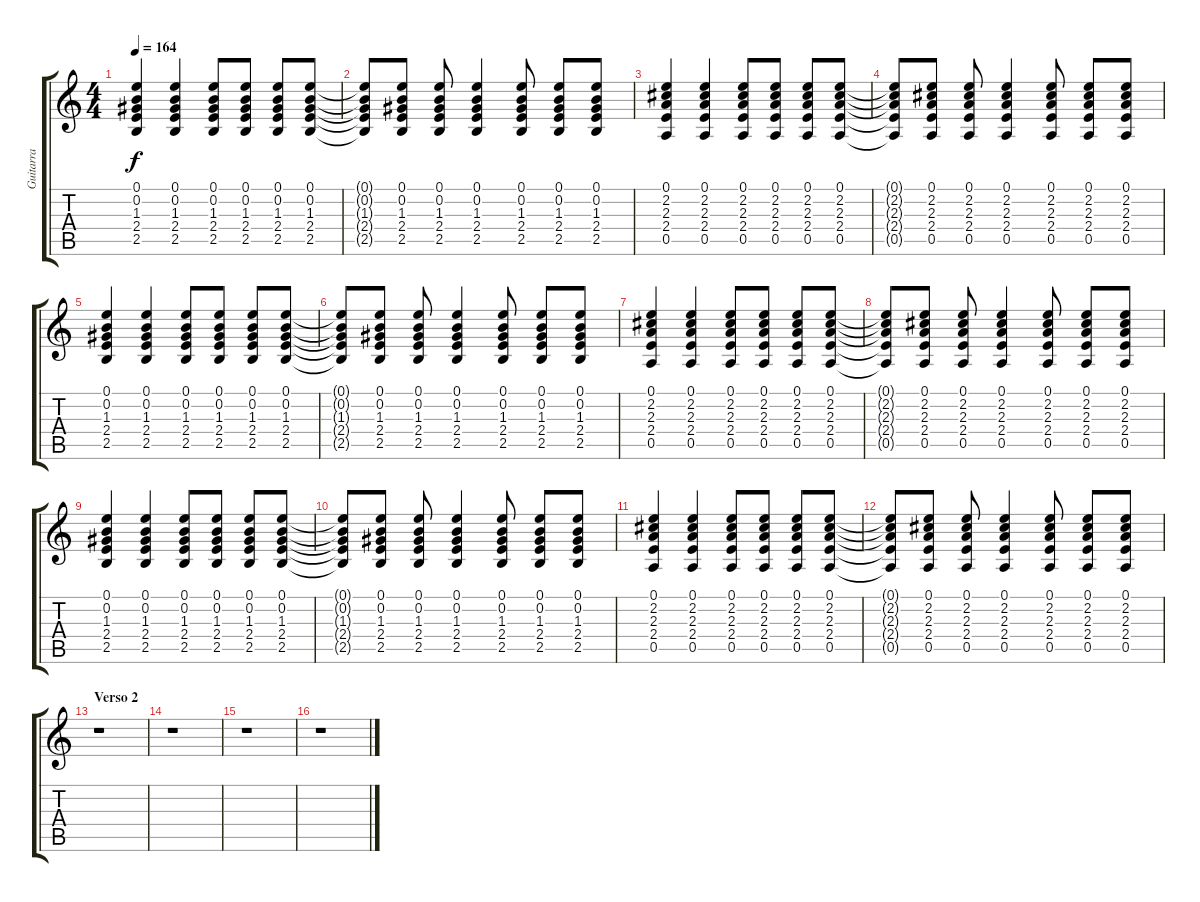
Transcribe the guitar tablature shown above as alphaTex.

\track ("Guitarra" "Guitarra") {instrument electricguitarclean}
\staff {score tabs}
\tuning (E4 B3 G3 D3 A2 E2) {hide}
\ts (4 4)
\tempo 164
\clef g2
\ks c
(0.1 0.2 1.3 2.4 2.5).4{dy f} (0.1 0.2 1.3 2.4 2.5).4 (0.1 0.2 1.3 2.4 2.5).8 (0.1 0.2 1.3 2.4 2.5).8 (0.1 0.2 1.3 2.4 2.5).8 (0.1 0.2 1.3 2.4 2.5).8 |
(0.1{t} 0.2{t} 1.3{t} 2.4{t} 2.5{t}).8 (0.1 0.2 1.3 2.4 2.5).8 (0.1 0.2 1.3 2.4 2.5).8 (0.1 0.2 1.3 2.4 2.5).4 (0.1 0.2 1.3 2.4 2.5).8 (0.1 0.2 1.3 2.4 2.5).8 (0.1 0.2 1.3 2.4 2.5).8 |
(0.1 2.2 2.3 2.4 0.5).4 (0.1 2.2 2.3 2.4 0.5).4 (0.1 2.2 2.3 2.4 0.5).8 (0.1 2.2 2.3 2.4 0.5).8 (0.1 2.2 2.3 2.4 0.5).8 (0.1 2.2 2.3 2.4 0.5).8 |
(0.1{t} 2.2{t} 2.3{t} 2.4{t} 0.5{t}).8 (0.1 2.2 2.3 2.4 0.5).8 (0.1 2.2 2.3 2.4 0.5).8 (0.1 2.2 2.3 2.4 0.5).4 (0.1 2.2 2.3 2.4 0.5).8 (0.1 2.2 2.3 2.4 0.5).8 (0.1 2.2 2.3 2.4 0.5).8 |
(0.1 0.2 1.3 2.4 2.5).4 (0.1 0.2 1.3 2.4 2.5).4 (0.1 0.2 1.3 2.4 2.5).8 (0.1 0.2 1.3 2.4 2.5).8 (0.1 0.2 1.3 2.4 2.5).8 (0.1 0.2 1.3 2.4 2.5).8 |
(0.1{t} 0.2{t} 1.3{t} 2.4{t} 2.5{t}).8 (0.1 0.2 1.3 2.4 2.5).8 (0.1 0.2 1.3 2.4 2.5).8 (0.1 0.2 1.3 2.4 2.5).4 (0.1 0.2 1.3 2.4 2.5).8 (0.1 0.2 1.3 2.4 2.5).8 (0.1 0.2 1.3 2.4 2.5).8 |
(0.1 2.2 2.3 2.4 0.5).4 (0.1 2.2 2.3 2.4 0.5).4 (0.1 2.2 2.3 2.4 0.5).8 (0.1 2.2 2.3 2.4 0.5).8 (0.1 2.2 2.3 2.4 0.5).8 (0.1 2.2 2.3 2.4 0.5).8 |
(0.1{t} 2.2{t} 2.3{t} 2.4{t} 0.5{t}).8 (0.1 2.2 2.3 2.4 0.5).8 (0.1 2.2 2.3 2.4 0.5).8 (0.1 2.2 2.3 2.4 0.5).4 (0.1 2.2 2.3 2.4 0.5).8 (0.1 2.2 2.3 2.4 0.5).8 (0.1 2.2 2.3 2.4 0.5).8 |
(0.1 0.2 1.3 2.4 2.5).4 (0.1 0.2 1.3 2.4 2.5).4 (0.1 0.2 1.3 2.4 2.5).8 (0.1 0.2 1.3 2.4 2.5).8 (0.1 0.2 1.3 2.4 2.5).8 (0.1 0.2 1.3 2.4 2.5).8 |
(0.1{t} 0.2{t} 1.3{t} 2.4{t} 2.5{t}).8 (0.1 0.2 1.3 2.4 2.5).8 (0.1 0.2 1.3 2.4 2.5).8 (0.1 0.2 1.3 2.4 2.5).4 (0.1 0.2 1.3 2.4 2.5).8 (0.1 0.2 1.3 2.4 2.5).8 (0.1 0.2 1.3 2.4 2.5).8 |
(0.1 2.2 2.3 2.4 0.5).4 (0.1 2.2 2.3 2.4 0.5).4 (0.1 2.2 2.3 2.4 0.5).8 (0.1 2.2 2.3 2.4 0.5).8 (0.1 2.2 2.3 2.4 0.5).8 (0.1 2.2 2.3 2.4 0.5).8 |
(0.1{t} 2.2{t} 2.3{t} 2.4{t} 0.5{t}).8 (0.1 2.2 2.3 2.4 0.5).8 (0.1 2.2 2.3 2.4 0.5).8 (0.1 2.2 2.3 2.4 0.5).4 (0.1 2.2 2.3 2.4 0.5).8 (0.1 2.2 2.3 2.4 0.5).8 (0.1 2.2 2.3 2.4 0.5).8 |
\section ("" "Verso 2")
r.1 |
r.1 |
r.1 |
r.1
